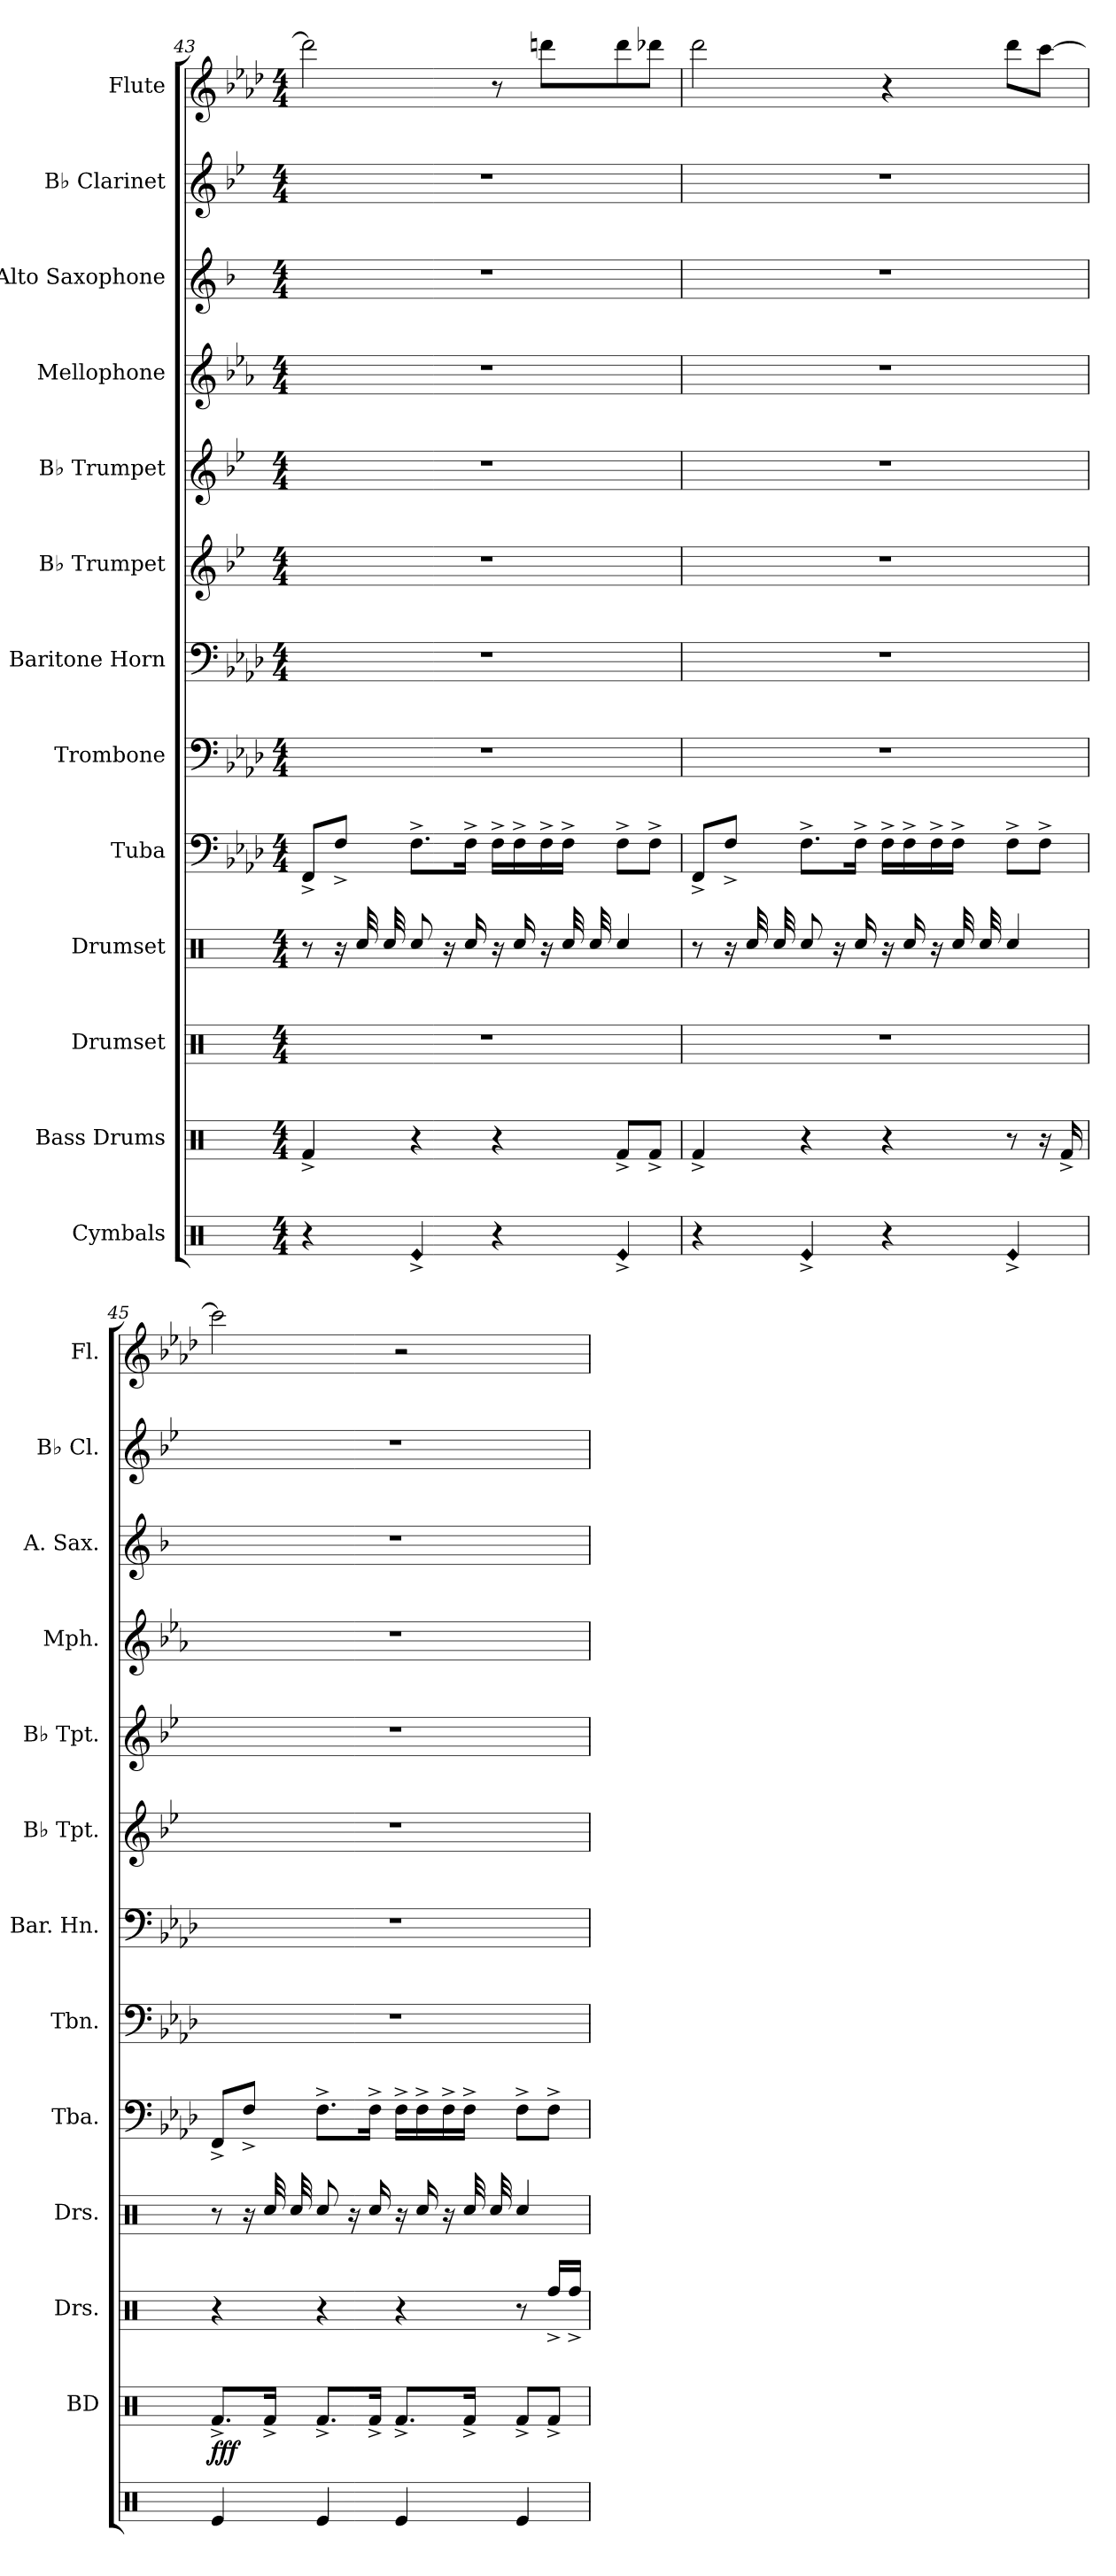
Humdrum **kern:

**kern	**kern	**dynam	**kern	**kern	**kern	**kern	**kern	**kern	**kern	**kern	**kern	**kern	**kern
*part13	*part12	*part12	*part11	*part10	*part9	*part8	*part7	*part6	*part5	*part4	*part3	*part2	*part1
*staff13	*staff12	*staff12	*staff11	*staff10	*staff9	*staff8	*staff7	*staff6	*staff5	*staff4	*staff3	*staff2	*staff1
*I"Cymbals	*I"Bass Drums	*	*I"Drumset	*I"Drumset	*I"Tuba	*I"Trombone	*I"Baritone Horn	*I"B♭ Trumpet	*I"B♭ Trumpet	*I"Mellophone	*I"Alto Saxophone	*I"B♭ Clarinet	*I"Flute
*	*I'BD	*	*I'Drs.	*I'Drs.	*I'Tba.	*I'Tbn.	*I'Bar. Hn.	*I'B♭ Tpt.	*I'B♭ Tpt.	*I'Mph.	*I'A. Sax.	*I'B♭ Cl.	*I'Fl.
*clefX	*clefX	*	*clefX	*clefX	*clefF4	*clefF4	*clefF4	*clefG2	*clefG2	*clefG2	*clefG2	*clefG2	*clefG2
*	*	*	*	*	*	*	*	*ITrd1c2	*ITrd1c2	*ITrd4c7	*ITrd5c9	*ITrd1c2	*
*k[]	*k[]	*	*k[]	*k[]	*k[b-e-a-d-]	*k[b-e-a-d-]	*k[b-e-a-d-]	*k[b-e-a-d-]	*k[b-e-a-d-]	*k[b-e-a-d-]	*k[b-e-a-d-]	*k[b-e-a-d-]	*k[b-e-a-d-]
*M4/4	*M4/4	*	*M4/4	*M4/4	*M4/4	*M4/4	*M4/4	*M4/4	*M4/4	*M4/4	*M4/4	*M4/4	*M4/4
=43	=43	=43	=43	=43	=43	=43	=43	=43	=43	=43	=43	=43	=43
4r	4Rf^/	.	1r	8r	8FF^/L	1r	1r	1r	1r	1r	1r	1r	2ddd\]
.	.	.	.	16r	8F^/J	.	.	.	.	.	.	.	.
*	*	*	*	*tremolo	*	*	*	*	*	*	*	*	*
.	.	.	.	32Rcc/	.	.	.	.	.	.	.	.	.
.	.	.	.	32Rcc/	.	.	.	.	.	.	.	.	.
*	*	*	*	*Xtremolo	*	*	*	*	*	*	*	*	*
!LO:N:head=diamond	!	!	!	!	!	!	!	!	!	!	!	!	!
4Re^/	4r	.	.	8Rcc/	8.F^\L	.	.	.	.	.	.	.	.
.	.	.	.	16r	.	.	.	.	.	.	.	.	.
.	.	.	.	16Rcc/	16F^\Jk	.	.	.	.	.	.	.	.
4r	4r	.	.	16r	16F^\LL	.	.	.	.	.	.	.	8r
.	.	.	.	16Rcc/	16F^\	.	.	.	.	.	.	.	.
.	.	.	.	16r	16F^\	.	.	.	.	.	.	.	8dddn\L
*	*	*	*	*tremolo	*	*	*	*	*	*	*	*	*
.	.	.	.	32Rcc/	16F^\JJ	.	.	.	.	.	.	.	.
.	.	.	.	32Rcc/	.	.	.	.	.	.	.	.	.
*	*	*	*	*Xtremolo	*	*	*	*	*	*	*	*	*
!LO:N:head=diamond	!	!	!	!	!	!	!	!	!	!	!	!	!
4Re^/	8Rf^/L	.	.	4Rcc/	8F^\L	.	.	.	.	.	.	.	8ddd\
.	8Rf^/J	.	.	.	8F^\J	.	.	.	.	.	.	.	8ddd-X\J
!!LO:PB:g=z
=44	=44	=44	=44	=44	=44	=44	=44	=44	=44	=44	=44	=44	=44
4r	4Rf^/	.	1r	8r	8FF^/L	1r	1r	1r	1r	1r	1r	1r	2ddd-\
.	.	.	.	16r	8F^/J	.	.	.	.	.	.	.	.
*	*	*	*	*tremolo	*	*	*	*	*	*	*	*	*
.	.	.	.	32Rcc/	.	.	.	.	.	.	.	.	.
.	.	.	.	32Rcc/	.	.	.	.	.	.	.	.	.
*	*	*	*	*Xtremolo	*	*	*	*	*	*	*	*	*
!LO:N:head=diamond	!	!	!	!	!	!	!	!	!	!	!	!	!
4Re^/	4r	.	.	8Rcc/	8.F^\L	.	.	.	.	.	.	.	.
.	.	.	.	16r	.	.	.	.	.	.	.	.	.
.	.	.	.	16Rcc/	16F^\Jk	.	.	.	.	.	.	.	.
4r	4r	.	.	16r	16F^\LL	.	.	.	.	.	.	.	4r
.	.	.	.	16Rcc/	16F^\	.	.	.	.	.	.	.	.
.	.	.	.	16r	16F^\	.	.	.	.	.	.	.	.
*	*	*	*	*tremolo	*	*	*	*	*	*	*	*	*
.	.	.	.	32Rcc/	16F^\JJ	.	.	.	.	.	.	.	.
.	.	.	.	32Rcc/	.	.	.	.	.	.	.	.	.
*	*	*	*	*Xtremolo	*	*	*	*	*	*	*	*	*
!LO:N:head=diamond	!	!	!	!	!	!	!	!	!	!	!	!	!
4Re^/	8r	.	.	4Rcc/	8F^\L	.	.	.	.	.	.	.	8ddd-\L
.	16r	.	.	.	8F^\J	.	.	.	.	.	.	.	[8ccc\J
.	16Rf^/	.	.	.	.	.	.	.	.	.	.	.	.
=45	=45	=45	=45	=45	=45	=45	=45	=45	=45	=45	=45	=45	=45
!	!	!LO:DY:b	!	!	!	!	!	!	!	!	!	!	!
4Re/	8.Rf^/L	fff	4r	8r	8FF^/L	1r	1r	1r	1r	1r	1r	1r	2ccc\]
.	.	.	.	16r	8F^/J	.	.	.	.	.	.	.	.
*	*	*	*	*tremolo	*	*	*	*	*	*	*	*	*
.	16Rf^/Jk	.	.	32Rcc/	.	.	.	.	.	.	.	.	.
.	.	.	.	32Rcc/	.	.	.	.	.	.	.	.	.
*	*	*	*	*Xtremolo	*	*	*	*	*	*	*	*	*
4Re/	8.Rf^/L	.	4r	8Rcc/	8.F^\L	.	.	.	.	.	.	.	.
.	.	.	.	16r	.	.	.	.	.	.	.	.	.
.	16Rf^/Jk	.	.	16Rcc/	16F^\Jk	.	.	.	.	.	.	.	.
4Re/	8.Rf^/L	.	4r	16r	16F^\LL	.	.	.	.	.	.	.	2r
.	.	.	.	16Rcc/	16F^\	.	.	.	.	.	.	.	.
.	.	.	.	16r	16F^\	.	.	.	.	.	.	.	.
*	*	*	*	*tremolo	*	*	*	*	*	*	*	*	*
.	16Rf^/Jk	.	.	32Rcc/	16F^\JJ	.	.	.	.	.	.	.	.
.	.	.	.	32Rcc/	.	.	.	.	.	.	.	.	.
*	*	*	*	*Xtremolo	*	*	*	*	*	*	*	*	*
4Re/	8Rf^/L	.	8r	4Rcc/	8F^\L	.	.	.	.	.	.	.	.
.	8Rf^/J	.	16Rff^/LL	.	8F^\J	.	.	.	.	.	.	.	.
.	.	.	16Rff^/JJ	.	.	.	.	.	.	.	.	.	.
=	=	=	=	=	=	=	=	=	=	=	=	=	=
*-	*-	*-	*-	*-	*-	*-	*-	*-	*-	*-	*-	*-	*-
